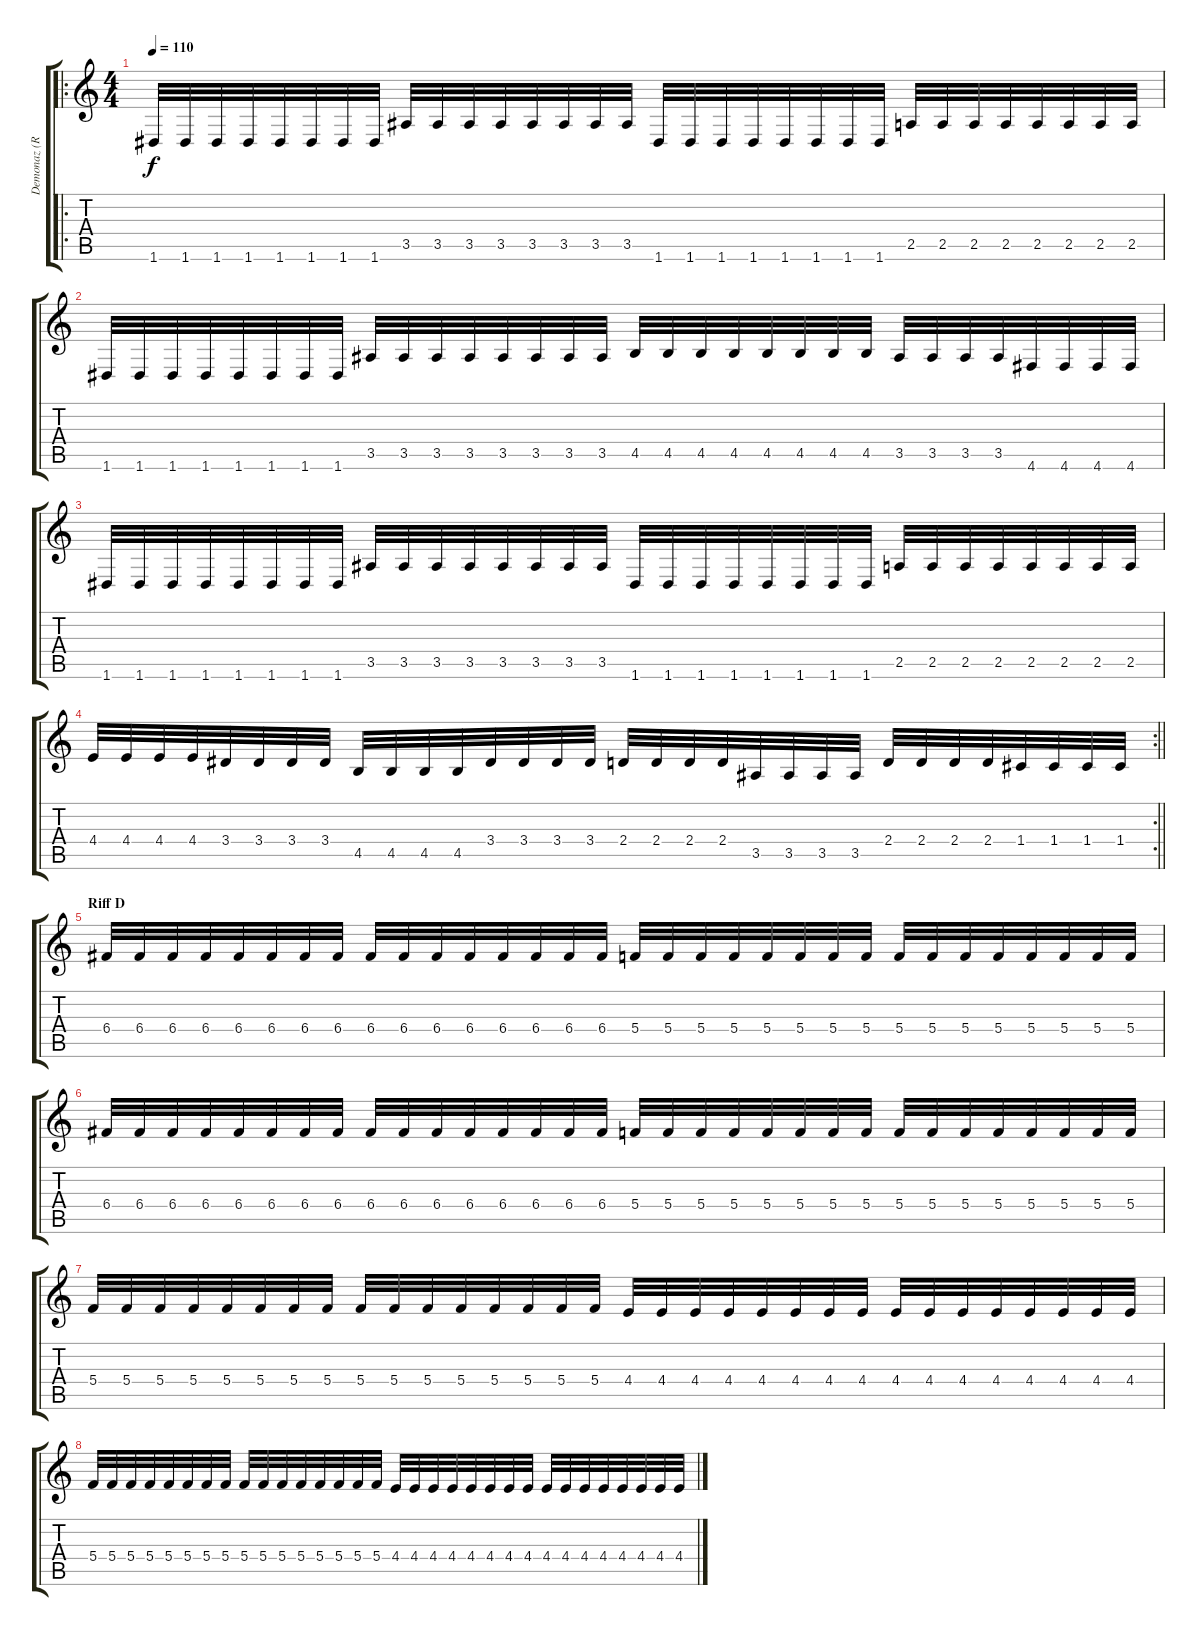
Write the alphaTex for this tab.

\track ("Demonaz (Right)" "Demonaz (R") {instrument distortionguitar}
\staff {score tabs}
\tuning (D4 A3 F3 C3 G2 D2) {hide}
\ro
\ts (4 4)
\tempo 110
\clef g2
\ks c
1.6.32{dy f} 1.6.32 1.6.32 1.6.32 1.6.32 1.6.32 1.6.32 1.6.32 3.5.32 3.5.32 3.5.32 3.5.32 3.5.32 3.5.32 3.5.32 3.5.32 1.6.32 1.6.32 1.6.32 1.6.32 1.6.32 1.6.32 1.6.32 1.6.32 2.5.32 2.5.32 2.5.32 2.5.32 2.5.32 2.5.32 2.5.32 2.5.32 |
1.6.32 1.6.32 1.6.32 1.6.32 1.6.32 1.6.32 1.6.32 1.6.32 3.5.32 3.5.32 3.5.32 3.5.32 3.5.32 3.5.32 3.5.32 3.5.32 4.5.32 4.5.32 4.5.32 4.5.32 4.5.32 4.5.32 4.5.32 4.5.32 3.5.32 3.5.32 3.5.32 3.5.32 4.6.32 4.6.32 4.6.32 4.6.32 |
1.6.32 1.6.32 1.6.32 1.6.32 1.6.32 1.6.32 1.6.32 1.6.32 3.5.32 3.5.32 3.5.32 3.5.32 3.5.32 3.5.32 3.5.32 3.5.32 1.6.32 1.6.32 1.6.32 1.6.32 1.6.32 1.6.32 1.6.32 1.6.32 2.5.32 2.5.32 2.5.32 2.5.32 2.5.32 2.5.32 2.5.32 2.5.32 |
\rc 2
\barLineRight lightlight
4.4.32 4.4.32 4.4.32 4.4.32 3.4.32 3.4.32 3.4.32 3.4.32 4.5.32 4.5.32 4.5.32 4.5.32 3.4.32 3.4.32 3.4.32 3.4.32 2.4.32 2.4.32 2.4.32 2.4.32 3.5.32 3.5.32 3.5.32 3.5.32 2.4.32 2.4.32 2.4.32 2.4.32 1.4.32 1.4.32 1.4.32 1.4.32 |
\section ("" "Riff D")
6.4.32 6.4.32 6.4.32 6.4.32 6.4.32 6.4.32 6.4.32 6.4.32 6.4.32 6.4.32 6.4.32 6.4.32 6.4.32 6.4.32 6.4.32 6.4.32 5.4.32 5.4.32 5.4.32 5.4.32 5.4.32 5.4.32 5.4.32 5.4.32 5.4.32 5.4.32 5.4.32 5.4.32 5.4.32 5.4.32 5.4.32 5.4.32 |
6.4.32 6.4.32 6.4.32 6.4.32 6.4.32 6.4.32 6.4.32 6.4.32 6.4.32 6.4.32 6.4.32 6.4.32 6.4.32 6.4.32 6.4.32 6.4.32 5.4.32 5.4.32 5.4.32 5.4.32 5.4.32 5.4.32 5.4.32 5.4.32 5.4.32 5.4.32 5.4.32 5.4.32 5.4.32 5.4.32 5.4.32 5.4.32 |
5.4.32 5.4.32 5.4.32 5.4.32 5.4.32 5.4.32 5.4.32 5.4.32 5.4.32 5.4.32 5.4.32 5.4.32 5.4.32 5.4.32 5.4.32 5.4.32 4.4.32 4.4.32 4.4.32 4.4.32 4.4.32 4.4.32 4.4.32 4.4.32 4.4.32 4.4.32 4.4.32 4.4.32 4.4.32 4.4.32 4.4.32 4.4.32 |
5.4.32 5.4.32 5.4.32 5.4.32 5.4.32 5.4.32 5.4.32 5.4.32 5.4.32 5.4.32 5.4.32 5.4.32 5.4.32 5.4.32 5.4.32 5.4.32 4.4.32 4.4.32 4.4.32 4.4.32 4.4.32 4.4.32 4.4.32 4.4.32 4.4.32 4.4.32 4.4.32 4.4.32 4.4.32 4.4.32 4.4.32 4.4.32
